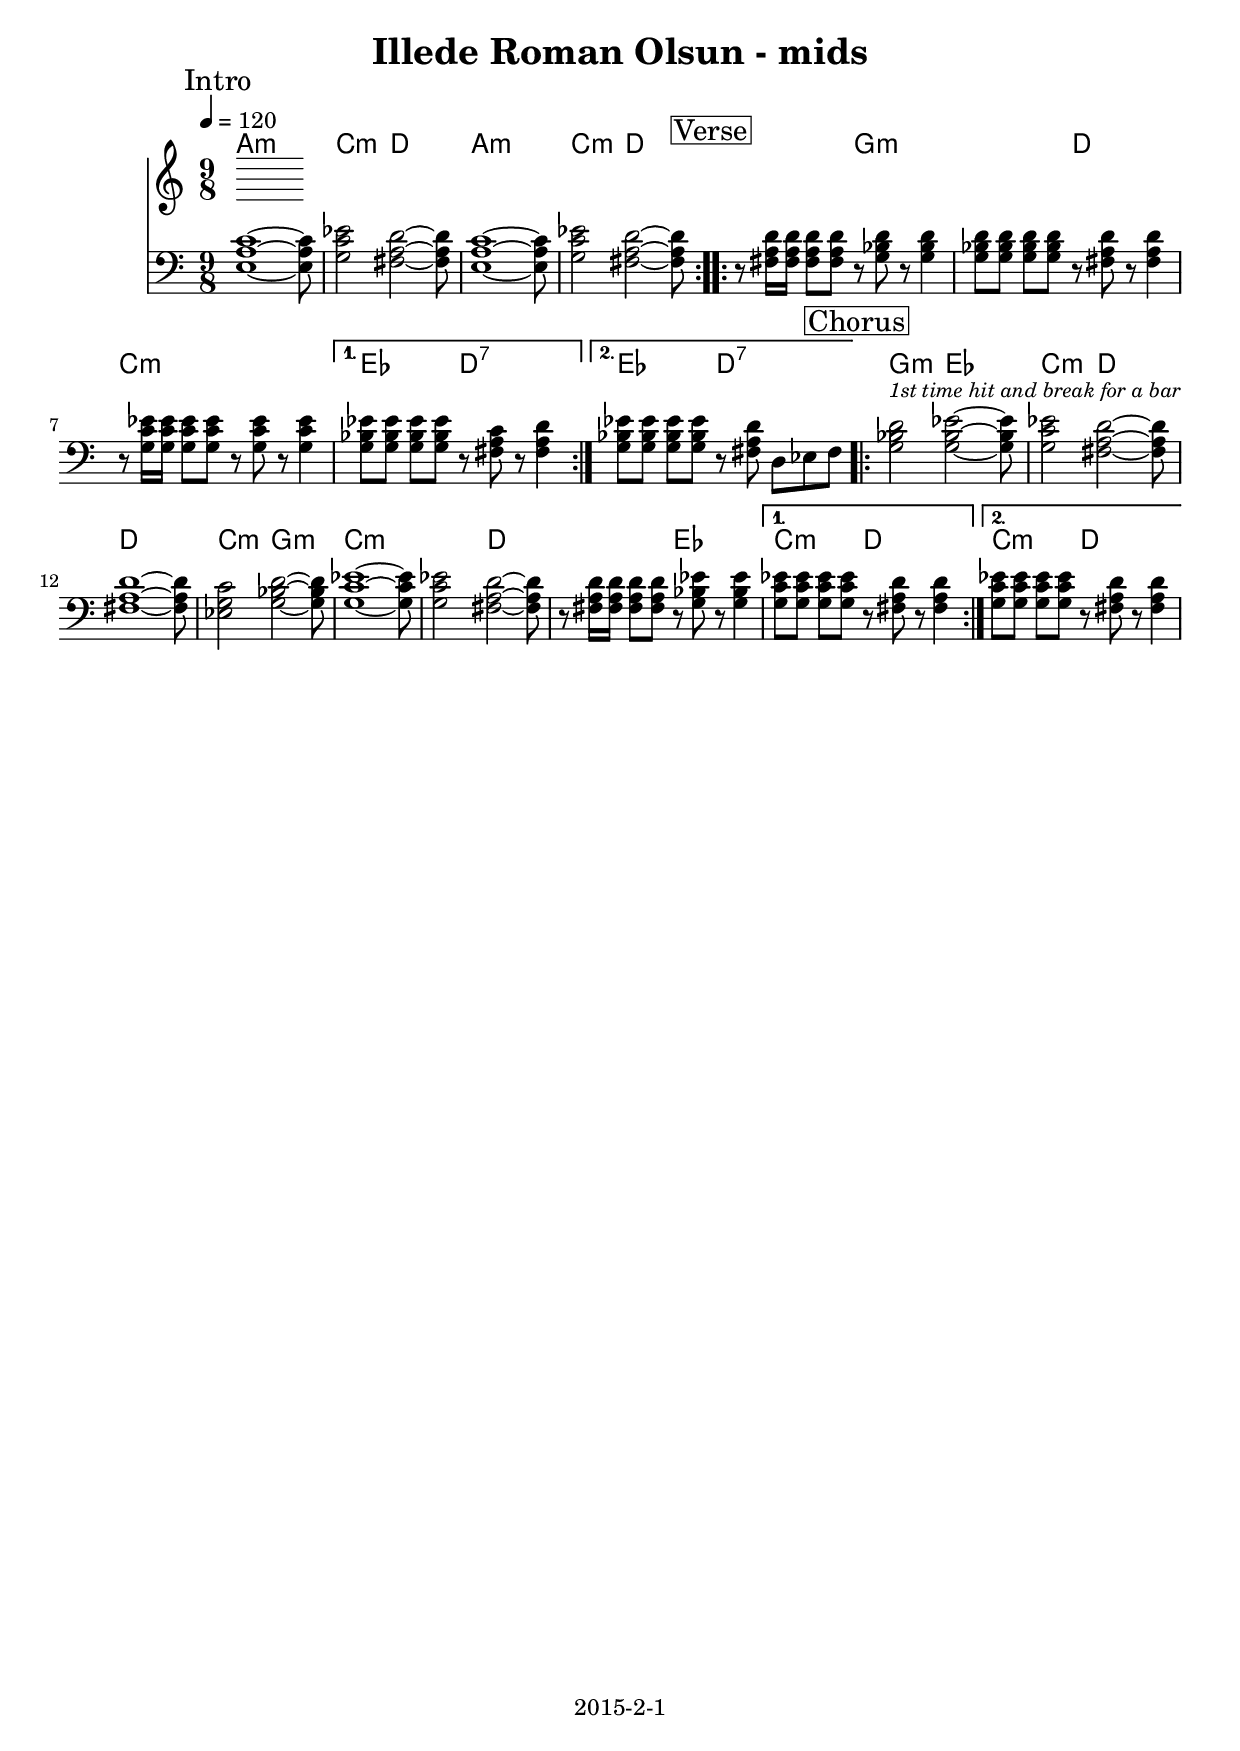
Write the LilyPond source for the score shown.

\version "2.16.2"

\header {
	title = "Illede Roman Olsun - mids"
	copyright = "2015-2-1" %date of latest edits
}

slash = {
	\override NoteHead #'style = #'slash
	\override Stem #'transparent = ##t
}

noslash = {
	\revert NoteHead #'style
	\revert Stem #'transparent
}

test = { \relative c' { \tempo 4 = 80 \set Score.markFormatter = #format-mark-box-letters
	\repeat volta 2 {
	}
}
}

	
melody = { \relative c' { \tempo 4 = 120 \set Score.markFormatter = #format-mark-box-letters 
	\overrideTimeSignatureSettings
      9/8               % timeSignatureFraction
      1/16               % baseMomentFraction
      #'(4 4 4 6)           % beatStructure
      #'()		% beamExceptions
	\time 9/8

	\mark "Intro"
	\repeat volta 2 {
	}
	
	\mark "Verse"
	\repeat volta 2 {
		}

	\mark "Chorus"
	\repeat volta 2 {
	}
	
}
}

midbrass = { \relative c { \set Score.markFormatter = #format-mark-box-letters 
	\overrideTimeSignatureSettings
      9/8               % timeSignatureFraction
      1/16               % baseMomentFraction
      #'(4 4 4 6)           % beatStructure
      #'()		% beamExceptions
	\time 9/8

	\mark \markup { \box "Intro" }
	\repeat volta 2 {
		<e a c>1~~~ <e a c>8 |
		<g c ees>2 <fis a d>2~~~ <fis a d>8 |
		<e a c>1~~~ <e a c>8 |
		<g c ees>2 <fis a d>2~~~ <fis a d>8 |
	}
	
	\mark \markup { \box "Verse" }
	\repeat volta 2 {
	r8 <fis a d>16 <fis a d> <fis a d>8 <fis a d> r <g bes d> r <g bes d>4 |
	<g bes d>8 <g bes d> <g bes d> <g bes d> r <fis a d> r <fis a d>4 |
	r8 <g c ees>16 <g c ees> <g c ees>8 <g c ees> r <g c ees> r <g c ees>4 |
	}
	\alternative {
		{ <g bes ees>8 <g bes ees> <g bes ees> <g bes ees> r <fis a c> r <fis a d>4 | }
		{ <g bes ees>8 <g bes ees> <g bes ees> <g bes ees> r <fis a d> d ees fis | }
	}


	\mark \markup { \box "Chorus" }
	\repeat volta 2 {
	<g bes d>2^ \markup { \small \italic "1st time hit and break for a bar" } <g bes ees>2~~~ <g bes ees>8 | <g c ees>2 <fis a d>~~~ <fis a d>8 |
	<fis a d>1~~~ <fis a d>8 | <ees g c>2 <g bes d>2~~~ <g bes d>8 | 
	<g c ees>1~~~ <g c ees>8 | <g c ees>2 <fis a d>2~~~ <fis a d>8 |
	r8 <fis a d>16 <fis a d> <fis a d>8 <fis a d> r <g bes ees> r <g bes ees> 4 |
	}
	\alternative {
		{ <g c ees>8 <g c ees> <g c ees> <g c ees> r <fis a d> r <fis a d>4 | }
		{ <g c ees>8 <g c ees> <g c ees> <g c ees> r <fis a d> r <fis a d>4 | }
	}

	
}
}

		
changes = { \chordmode { 

% Intro
a1:min s8 | c2:min d2: s8
a1:min s8 | c2:min d2: s8
		
% Verse
d2 g2:min s8 | g2:min d s8
c1:min s8 | ees2 d:7 s8 | ees2 d:7 s8

% Chorus
g2:min ees s8 | c2:min d s8 | d1 s8 |
c2:min g:min s8 | c1:min s8 | c2:min d s8 |
d2 ees s8 | c2:min d s8 | c2:min d s8 | 


}
}


\book {
	\score { 
	  <<
	    \new ChordNames {
		\set chordChanges = ##t
		\changes
	    }
	    \new Staff { \clef treble
		\melody
	    }
	    \new Staff { \clef bass 
		\midbrass
	    }
	  >>
	}
}

\book {
	\score {
	  <<
		\new Staff {
		  \set Staff.midiInstrument = #"trumpet" \unfoldRepeats
			\melody
		}
		\new Staff {
		  \set Staff.midiInstrument = #"trumpet" \unfoldRepeats
			\midbrass
		}
	  >>
		\midi { }
	}
}
\book {
	\score {
	  <<
		\new Staff {
		  \set Staff.midiInstrument = #"trumpet" \unfoldRepeats
			\test
		}
	  >>
		\midi { }
	}
}
